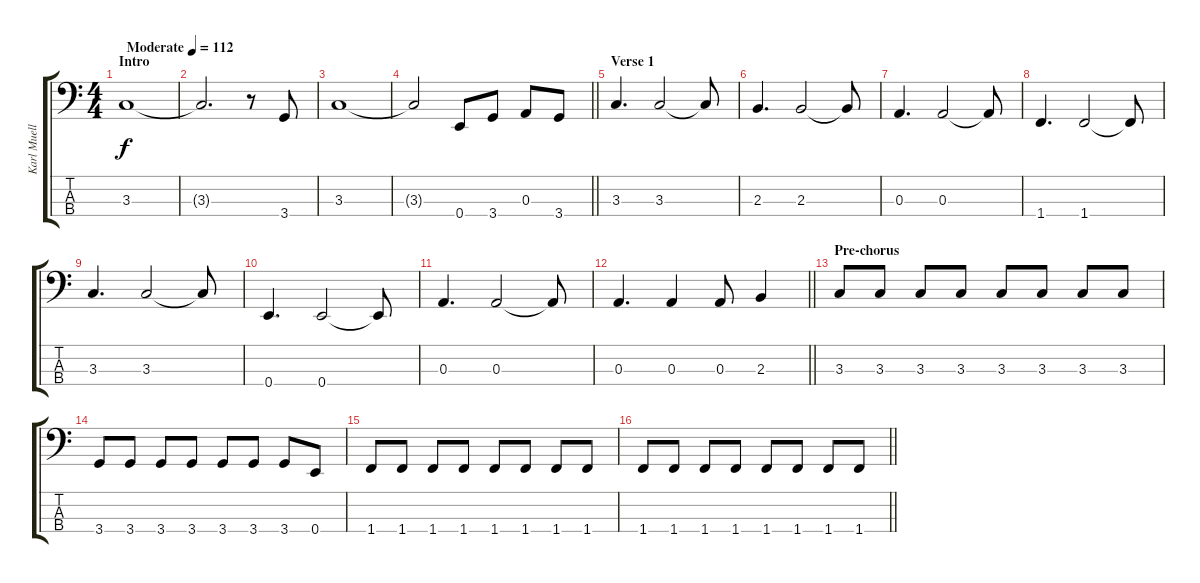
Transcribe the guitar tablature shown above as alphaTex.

\track ("Karl Mueller" "Karl Muell") {instrument electricbassfinger}
\staff {score tabs}
\tuning (G2 D2 A1 E1) {hide}
\ts (4 4)
\section ("" "Intro")
\tempo (112 "Moderate")
\clef f4
\ks c
3.3.1{dy f instrument electricbassfinger} |
3.3{t}.2{d} r.8 3.4.8 |
3.3.1 |
\barLineRight lightlight
3.3{t}.2 0.4.8 3.4.8 0.3.8 3.4.8 |
\section ("" "Verse 1")
3.3.4{d} 3.3.2 3.3{t}.8 |
2.3.4{d} 2.3.2 2.3{t}.8 |
0.3.4{d} 0.3.2 0.3{t}.8 |
1.4.4{d} 1.4.2 1.4{t}.8 |
3.3.4{d} 3.3.2 3.3{t}.8 |
0.4.4{d} 0.4.2 0.4{t}.8 |
0.3.4{d} 0.3.2 0.3{t}.8 |
\barLineRight lightlight
0.3.4{d} 0.3.4 0.3.8 2.3.4 |
\section ("" "Pre-chorus")
3.3.8 3.3.8 3.3.8 3.3.8 3.3.8 3.3.8 3.3.8 3.3.8 |
3.4.8 3.4.8 3.4.8 3.4.8 3.4.8 3.4.8 3.4.8 0.4.8 |
1.4.8 1.4.8 1.4.8 1.4.8 1.4.8 1.4.8 1.4.8 1.4.8 |
\barLineRight lightlight
1.4.8 1.4.8 1.4.8 1.4.8 1.4.8 1.4.8 1.4.8 1.4.8
